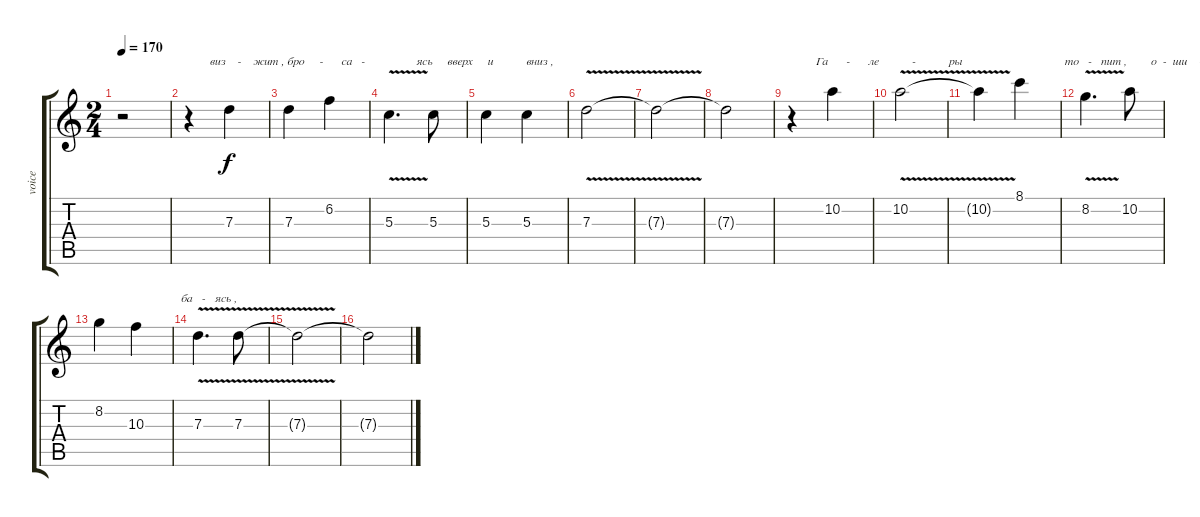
\track ("voice" "voice") {instrument synthbass1}
\staff {score tabs}
\tuning (E4 B3 G3 D3 A2 E2) {hide}
\ts (2 4)
\tempo 170
\clef g2
\ks c
r.2{dy f} |
r.4{txt "       виз    -    жит , бро     -      са   -"} 7.3.4 |
7.3.4 6.2.4 |
5.3{v}.4{d txt "         ясь     вверх     и           вниз ,"} 5.3.8 |
5.3.4 5.3.4 |
7.3{v}.2 |
7.3{t}.2 |
7.3{t}.2 |
r.4{txt "        Га      -      ле           -           ры"} 10.2.4 |
10.2{v}.2 |
10.2{t}.4 8.1.4{txt "               то   -   пит ,        о  -  ши    -"} |
8.2{v}.4{d} 10.2.8 |
8.2.4 10.3.4{txt "               ба   -   ясь ,"} |
7.3{v}.4{d} 7.3{v}.8 |
7.3{t}.2 |
7.3{t}.2
